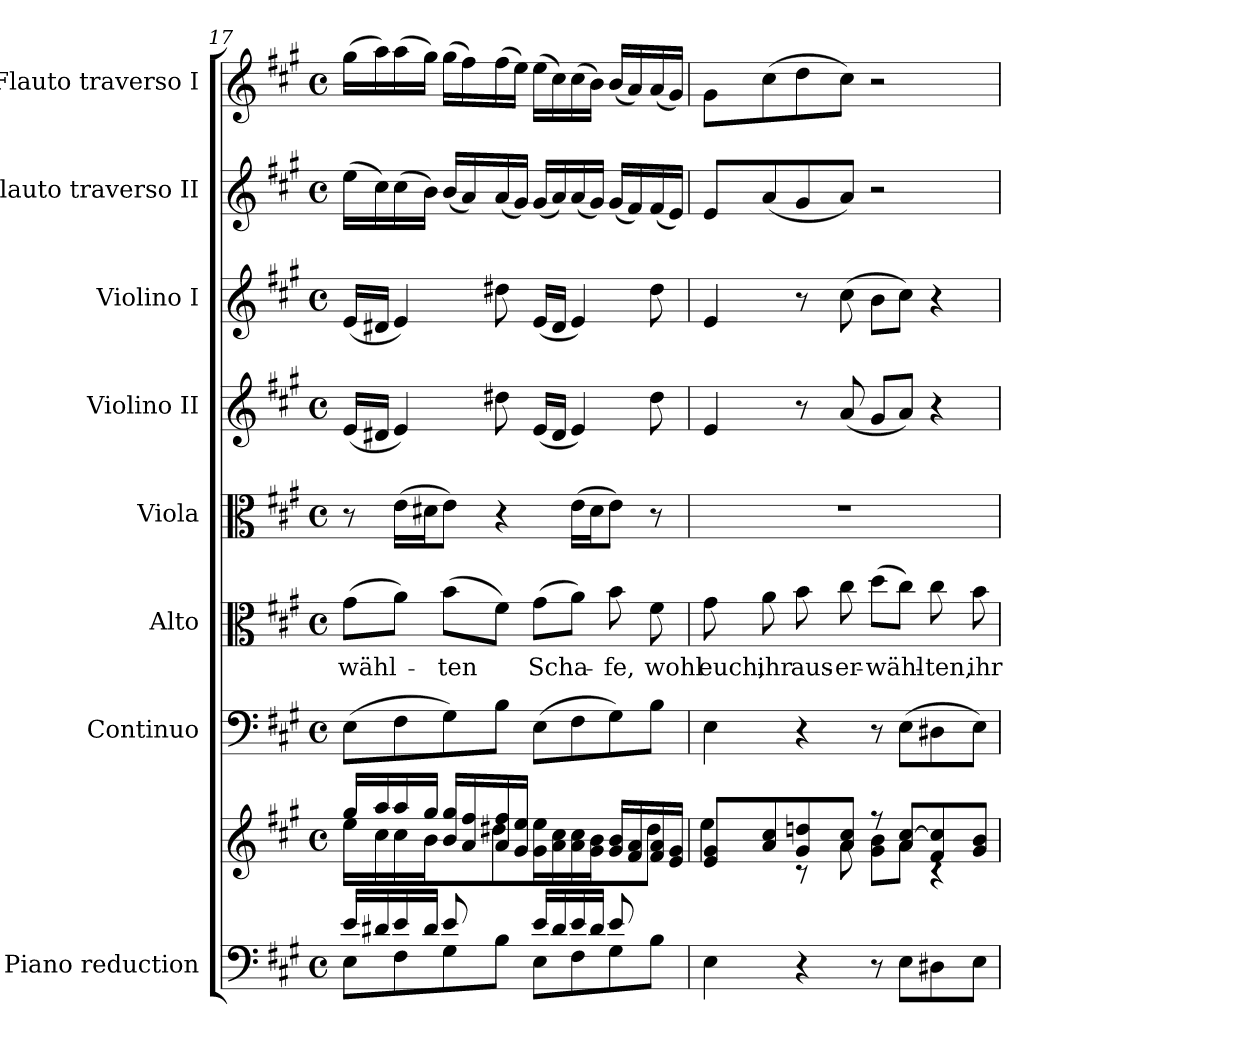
**kern	**kern	**kern	**kern	**text	**kern	**kern	**kern	**kern	**kern
*part8	*part8	*part7	*part6	*part6	*part5	*part4	*part3	*part2	*part1
*staff9	*staff8	*staff7	*staff6	*staff6	*staff5	*staff4	*staff3	*staff2	*staff1
*I"Piano reduction	*	*I"Continuo	*I"Alto	*	*I"Viola	*I"Violino II	*I"Violino I	*I"Flauto traverso II	*I"Flauto traverso I
*I'Pno	*	*	*	*	*I'Vla	*	*I'Vln	*I'Fl	*I'Fl
*clefF4	*clefG2	*clefF4	*clefC3	*	*clefC3	*clefG2	*clefG2	*clefG2	*clefG2
*k[f#c#g#]	*k[f#c#g#]	*k[f#c#g#]	*k[f#c#g#]	*	*k[f#c#g#]	*k[f#c#g#]	*k[f#c#g#]	*k[f#c#g#]	*k[f#c#g#]
*A:	*A:	*A:	*A:	*	*A:	*A:	*A:	*A:	*A:
*M4/4	*M4/4	*M4/4	*M4/4	*	*M4/4	*M4/4	*M4/4	*M4/4	*M4/4
*met(c)	*met(c)	*met(c)	*met(c)	*	*met(c)	*met(c)	*met(c)	*met(c)	*met(c)
=17	=17	=17	=17	=17	=17	=17	=17	=17	=17
*^	*^	*	*	*	*	*	*	*	*
*	*^	*	*	*	*	*	*	*	*	*	*
!	!	!	!	!	!	!	!LO:LY:b	!	!	!	!	!
4ryy	16e/LL	8E\L	16gg#/LL	16ee\LL	(>8E\L	(>8g#\L	wähl-	8r	(<16e/LL	(<16e/LL	(>16ee\LL	(>16gg#\LL
.	16d#X/	.	16aa/	16cc#\	.	.	.	.	16d#X/JJ	16d#X/JJ	16cc#\)	16aa\)
.	16e/	8F#\	16aa/	16cc#\	8F#\	8a\J)	.	(>16e\LL	4e/)	4e/)	(>16cc#\	(>16aa\
.	16d#/JJ	.	16gg#/JJ	16b\JJ	.	.	.	16d#X\J	.	.	16b\JJ)	16gg#\JJ)
!	!	!	!	!	!	!	!LO:LY:b	!	!	!	!	!
8e/L	4ryy	8G#\	16b/ 16gg#/LL	8ryy	8G#\)	(>8b\L	ten	8e\J)	.	.	(<16b/LL	(>16gg#\LL
.	.	.	16a/ 16ff#/	.	.	.	.	.	.	.	16a/)	16ff#\)
4.ryy	.	8B\J	16a/ 16ff#/	8dd#X\J	8B\J	8f#\J)	.	4r	8dd#X\	8dd#X\	(<16a/	(>16ff#\
.	.	.	16g#/ 16ee/JJ	.	.	.	.	.	.	.	16g#/JJ)	16ee\JJ)
!	!	!	!	!	!	!	!LO:LY:b	!	!	!	!	!
.	16e/LL	8E\L	16g#\ 16ee\LL	4ryy	(>8E\L	(>8g#\L	Scha-	.	(<16e/LL	(<16e/LL	(<16g#/LL	(>16ee\LL
.	16d#/	.	16a\ 16cc#\	.	.	.	.	.	16d#/JJ	16d#/JJ	16a/)	16cc#\)
.	16e/	8F#\	16a\ 16cc#\	.	8F#\	8a\J)	.	(>16e\LL	4e/)	4e/)	(<16a/	(>16cc#\
.	16d#/JJ	.	16g#\ 16b\JJ	.	.	.	.	16d#\J	.	.	16g#/JJ)	16b\JJ)
!	!	!	!	!	!	!	!LO:LY:b	!	!	!	!	!
8e/L	4ryy	8G#\	16g#/ 16b/LL	8ryy	8G#\)	8b\	-fe,	8e\J)	.	.	(<16g#/LL	(<16b/LL
.	.	.	16f#/ 16a/	.	.	.	.	.	.	.	16f#/)	16a/)
!	!	!	!	!	!	!	!LO:LY:b	!	!	!	!	!
8ryy	.	8B\J	16f#/ 16a/	8dd#\J	8B\J	8f#\	wohl	8r	8dd#\	8dd#\	(<16f#/	(<16a/
.	.	.	16e/ 16g#/JJ	.	.	.	.	.	.	.	16e/JJ)	16g#/JJ)
*v	*v	*v	*	*	*	*	*	*	*	*	*	*
=18	=18	=18	=18	=18	=18	=18	=18	=18	=18	=18
!	!	!	!	!	!LO:LY:b	!	!	!	!	!
4E\	8e/ 8g#/L	4ee\	4E\	8g#\	euch,	1r	4e/	4e/	8e/L	8g#\L
!	!	!	!	!	!LO:LY:b	!	!	!	!	!
.	8a/ 8cc#/	.	.	8a\	ihr	.	.	.	(<8a/	(>8cc#\
!	!	!	!	!	!LO:LY:b	!	!	!	!	!
4r	8g#/ 8ddn/	8rc	4r	8b\	aus-	.	8r	8r	8g#/	8dd\
!	!	!	!	!	!LO:LY:b	!	!	!	!	!
.	8a/ 8cc#/J	8a\	.	8cc#\	-er-	.	(<8a/	(>8cc#\	8a/J)	8cc#\J)
!	!	!	!	!	!LO:LY:b	!	!	!	!	!
8r	8r	8g#\ 8b\L	8r	(>8dd\L	-wähl-	.	8g#/L	8b\L	2r	2r
8E\L	8a/ [8cc#/L	8a\J	(>8E\L	8cc#\J)	.	.	8a/J)	8cc#\J)	.	.
!	!	!	!	!	!LO:LY:b	!	!	!	!	!
8D#X\	8f#/ 8cc#/]	4rc	8D#X\	8cc#\	ten,	.	4r	4r	.	.
!	!	!	!	!	!LO:LY:b	!	!	!	!	!
8E\J	8g#/ 8b/J	.	8E\J)	8b\	ihr	.	.	.	.	.
*	*v	*v	*	*	*	*	*	*	*	*
=	=	=	=	=	=	=	=	=	=
*-	*-	*-	*-	*-	*-	*-	*-	*-	*-
